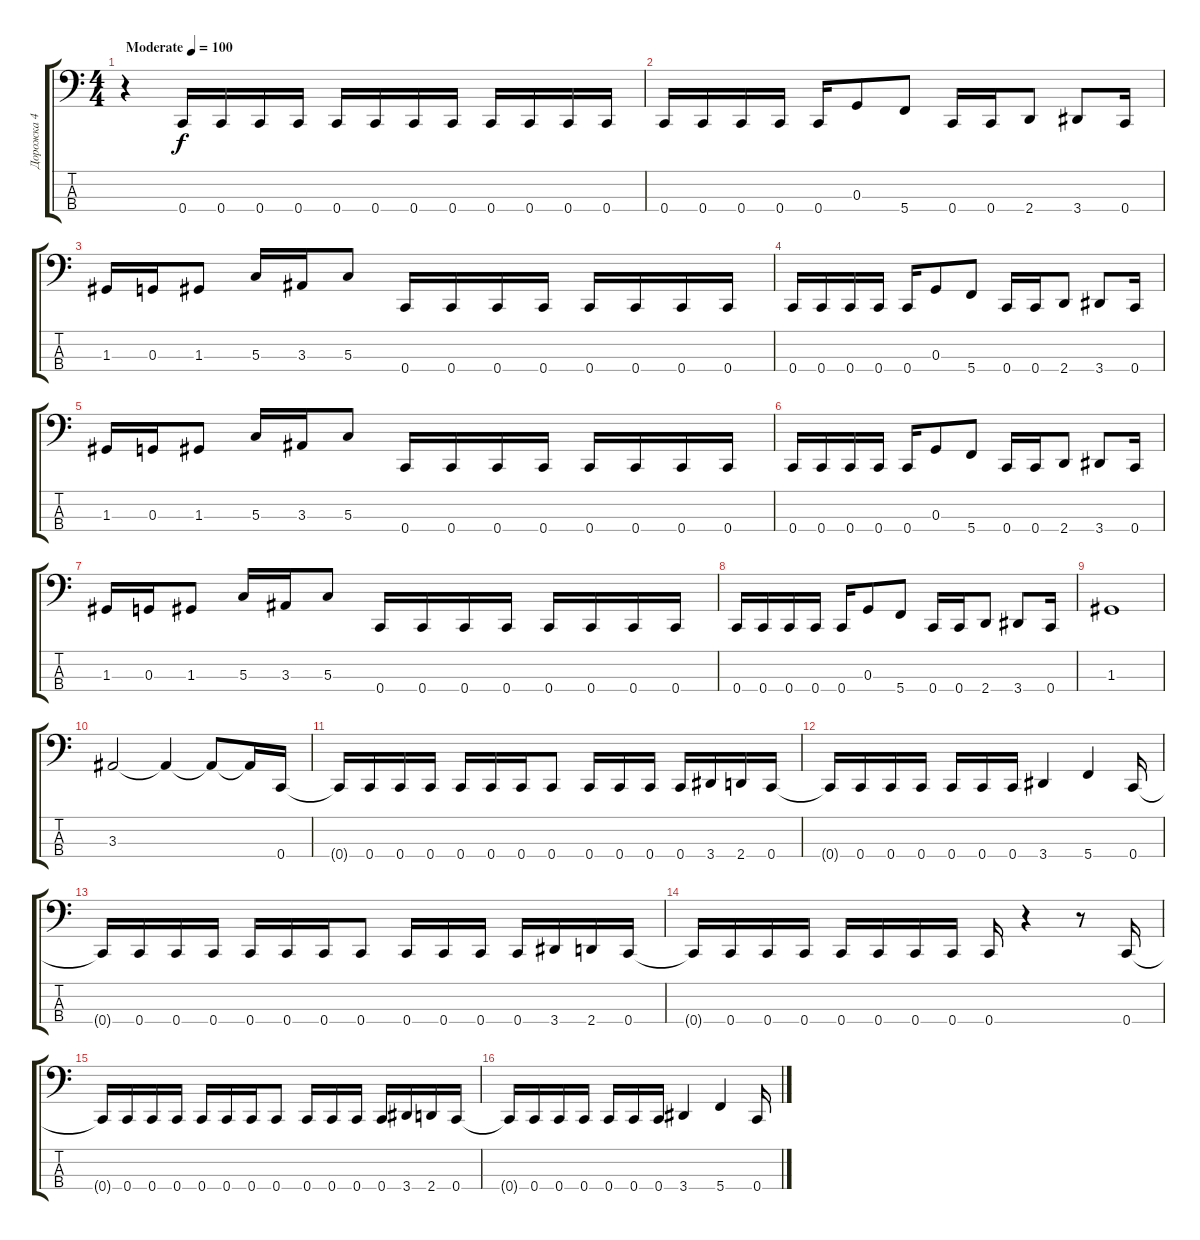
\track ("Дорожка 4" "Дорожка 4") {instrument electricbassfinger}
\staff {score tabs}
\tuning (F2 C2 G1 C1) {hide}
\ts (4 4)
\tempo (100 "Moderate")
\clef f4
\ks c
r.4{dy f instrument electricbassfinger} 0.4.16 0.4.16 0.4.16 0.4.16 0.4.16 0.4.16 0.4.16 0.4.16 0.4.16 0.4.16 0.4.16 0.4.16 |
0.4.16 0.4.16 0.4.16 0.4.16 0.4.16 0.3.8 5.4.8 0.4.16 0.4.16 2.4.8 3.4.8 0.4.16 |
1.3.16 0.3.16 1.3.8 5.3.16 3.3.16 5.3.8 0.4.16 0.4.16 0.4.16 0.4.16 0.4.16 0.4.16 0.4.16 0.4.16 |
0.4.16 0.4.16 0.4.16 0.4.16 0.4.16 0.3.8 5.4.8 0.4.16 0.4.16 2.4.8 3.4.8 0.4.16 |
1.3.16 0.3.16 1.3.8 5.3.16 3.3.16 5.3.8 0.4.16 0.4.16 0.4.16 0.4.16 0.4.16 0.4.16 0.4.16 0.4.16 |
0.4.16 0.4.16 0.4.16 0.4.16 0.4.16 0.3.8 5.4.8 0.4.16 0.4.16 2.4.8 3.4.8 0.4.16 |
1.3.16 0.3.16 1.3.8 5.3.16 3.3.16 5.3.8 0.4.16 0.4.16 0.4.16 0.4.16 0.4.16 0.4.16 0.4.16 0.4.16 |
0.4.16 0.4.16 0.4.16 0.4.16 0.4.16 0.3.8 5.4.8 0.4.16 0.4.16 2.4.8 3.4.8 0.4.16 |
1.3.1 |
3.3.2 3.3{t}.4 3.3{t}.8 3.3{t}.16 0.4.16 |
0.4{t}.16 0.4.16 0.4.16 0.4.16 0.4.16 0.4.16 0.4.16 0.4.8 0.4.16 0.4.16 0.4.16 0.4.16 3.4.16 2.4.16 0.4.16 |
0.4{t}.16 0.4.16 0.4.16 0.4.16 0.4.16 0.4.16 0.4.16 3.4.4 5.4.4 0.4.16 |
0.4{t}.16 0.4.16 0.4.16 0.4.16 0.4.16 0.4.16 0.4.16 0.4.8 0.4.16 0.4.16 0.4.16 0.4.16 3.4.16 2.4.16 0.4.16 |
0.4{t}.16 0.4.16 0.4.16 0.4.16 0.4.16 0.4.16 0.4.16 0.4.16 0.4.16 r.4 r.8 0.4.16 |
0.4{t}.16 0.4.16 0.4.16 0.4.16 0.4.16 0.4.16 0.4.16 0.4.8 0.4.16 0.4.16 0.4.16 0.4.16 3.4.16 2.4.16 0.4.16 |
0.4{t}.16 0.4.16 0.4.16 0.4.16 0.4.16 0.4.16 0.4.16 3.4.4 5.4.4 0.4.16
